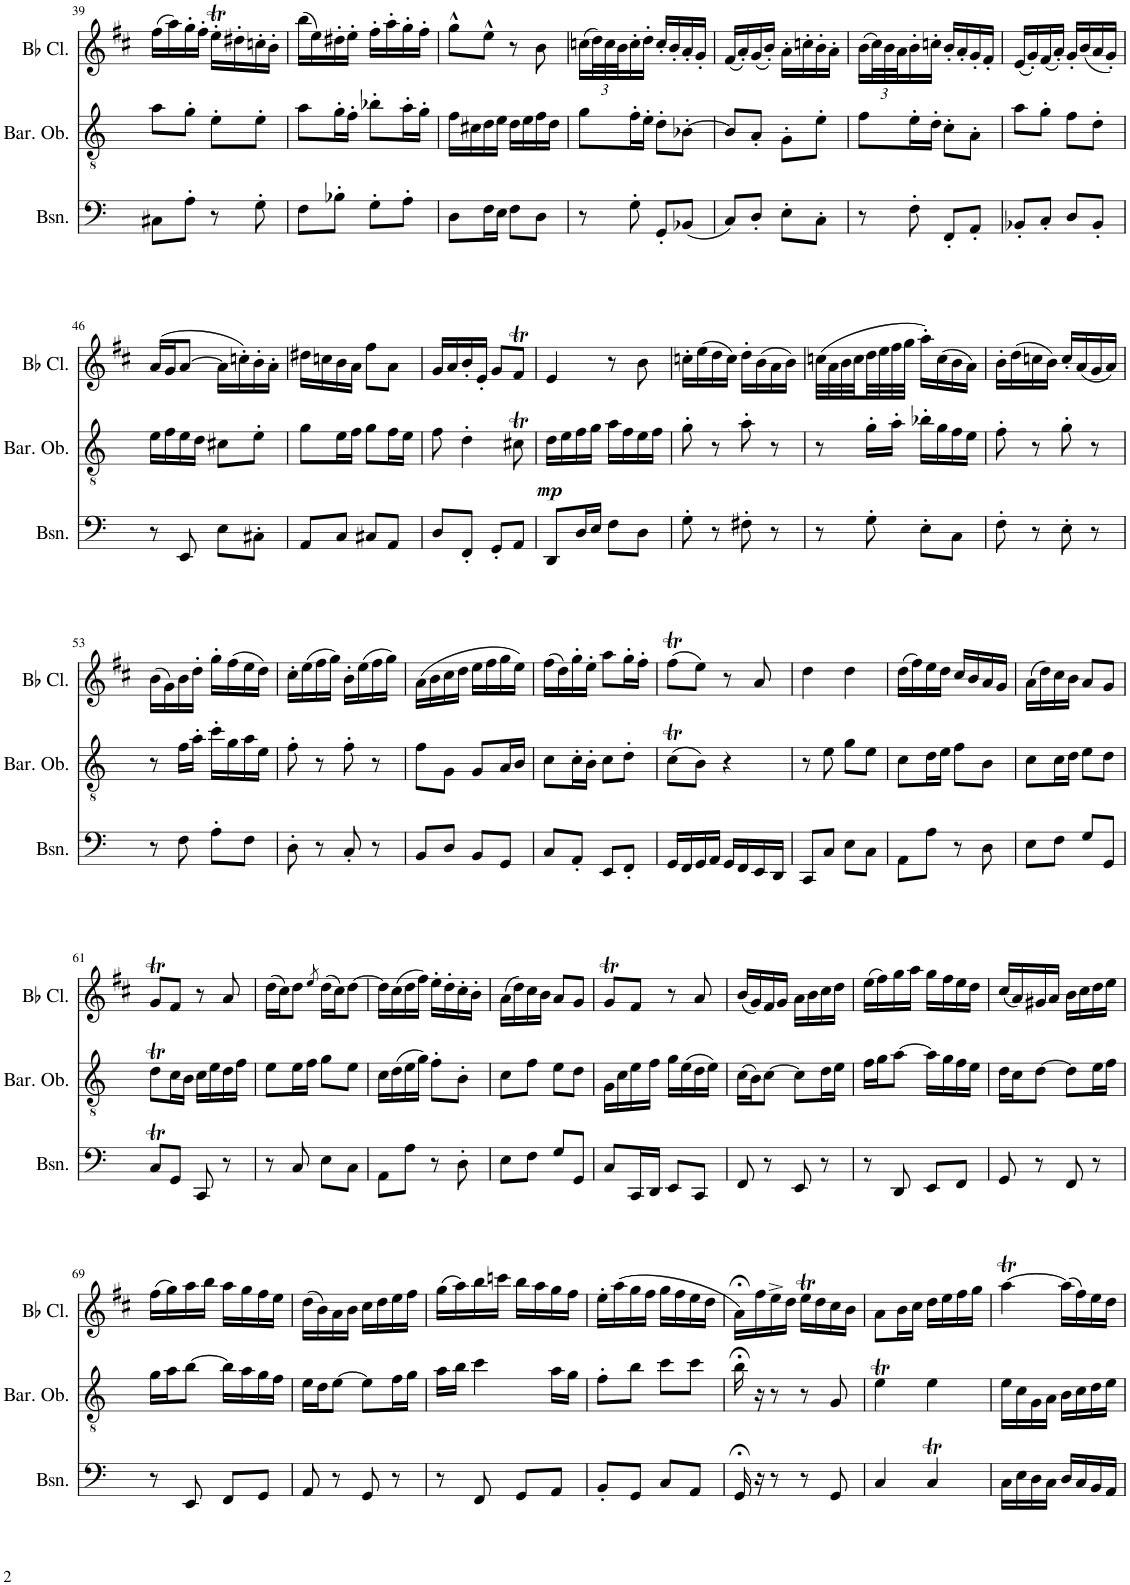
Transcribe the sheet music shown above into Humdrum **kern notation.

**kern	**kern	**dynam	**kern
*part3	*part2	*part2	*part1
*staff3	*staff2	*staff2	*staff1
*I"Bassoon	*I"Baritone Oboe	*	*I"Bb Clarinet
*I'Bsn.	*I'Bar. Ob.	*	*I'Bb Cl.
!!LO:PB:g=z
*clefF4	*clefGv2	*	*clefG2
*	*	*	*Trd1c2
*k[]	*k[]	*	*k[f#c#]
*M2/4	*M2/4	*	*M2/4
=39	=39	=39	=39
8C#X\L	8a\L	.	(16ff#\LL
.	.	.	16aa\)
8A'\J	8g'\J	.	16gg'\
.	.	.	16ff#'\JJ
8r	8e'\L	.	16eeT'\LL
.	.	.	16dd#X'\
8G'\	8e'\J	.	16ccn'\
.	.	.	16b'\JJ
=40	=40	=40	=40
8F\L	8a\L	.	(16bb\LL
.	.	.	16ee\)
8B-X'\J	16g'\L	.	16dd#X'\
.	16f'\JJ	.	16ee'\JJ
8G'\L	8b-X'\L	.	16ff#'\LL
.	.	.	16aa'\
8A'\J	16a'\L	.	16gg'\
.	16g'\JJ	.	16ff#'\JJ
=41	=41	=41	=41
8D\L	16f\LL	.	8gg^^\L
.	16c#X\	.	.
16F\L	16d\	.	8ee^^\J
16E\JJ	16e\JJ	.	.
8F\L	16d\LL	.	8r
.	16e\	.	.
8D\J	16f\	.	8b\
.	16d\JJ	.	.
=42	=42	=42	=42
8r	8g\L	.	(16ccn\LL
*	*	*	*Xbrackettup
.	.	.	48dd\L)
.	.	.	48cc\
.	.	.	48b\J
8G'\	16f'\L	.	16cc'\
.	16e'\JJ	.	16dd'\JJ
8GG'/L	8d'\L	.	16cc'/LL
.	.	.	16b'/
(8BB-X/J	[8B-X'\J	.	16a'/
.	.	.	16g'/JJ
=43	=43	=43	=43
8C/L)	8B-/L]	.	(16f#/LL
.	.	.	16a'/)
8D'/J	8A'/J	.	(16g/
.	.	.	16b'/JJ)
8E'\L	8G'\L	.	16a'\LL
.	.	.	16ccn'\
8C'\J	8e'\J	.	16b'\
.	.	.	16a'\JJ
=44	=44	=44	=44
8r	8f\L	.	(16b\LL
.	.	.	48cc#\L)
.	.	.	48b\
.	.	.	48a\J
8F'\	16e'\L	.	16b'\
.	16d'\JJ	.	16ccn'\JJ
8FF'/L	8c'\L	.	16b'/LL
.	.	.	16a'/
8AA'/J	8A'\J	.	16g'/
.	.	.	16f#'/JJ
=45	=45	=45	=45
8BB-X'/L	8a\L	.	(16e/LL
.	.	.	16g'/)
8C'/J	8g'\J	.	(16f#/
.	.	.	16a'/JJ)
8D/L	8f\L	.	16g'/LL
.	.	.	(16b/
8BB-'/J	8d'\J	.	16a/
.	.	.	16g'/JJ)
!!LO:LB:g=z
=46	=46	=46	=46
8r	16e\LL	.	(16a/LL
.	16f\	.	16g/J
8EE/	16e\	.	[8a/J
.	16d\JJ	.	.
8E\L	8c#X\L	.	16a\LL]
.	.	.	16ccn'\)
8C#X'\J	8e'\J	.	16b'\
.	.	.	16a'\JJ
=47	=47	=47	=47
8AA/L	8g\L	.	16dd#X\LL
.	.	.	16ccn\
8C/J	16e\L	.	16b\
.	16f\JJ	.	16a\JJ
8C#X/L	8g\L	.	8ff#\L
8AA/J	16f\L	.	8a\J
.	16e\JJ	.	.
=48	=48	=48	=48
8D/L	8f\	.	16g/LL
.	.	.	16a/
8FF'/J	4d'\	.	16b'/
.	.	.	16e'/JJ
8GG'/L	.	.	8g/L
8AA/J	8c#Xt\	.	8f#t/J
=49	=49	=49	=49
!	!	!LO:DY:b	!
8DD/L	16d\LL	mp	4e/
.	16e\	.	.
16D/L	16f\	.	.
16E/JJ	16g\JJ	.	.
8F\L	16a\LL	.	8r
.	16f\	.	.
8D\J	16e\	.	8b\
.	16f\JJ	.	.
=50	=50	=50	=50
8G'\	8g'\	.	16ccn'\LL
.	.	.	(16ee\
8r	8r	.	16dd\
.	.	.	16cc\JJ)
8F#X'\	8a'\	.	16dd'\LL
.	.	.	(16b\
8r	8r	.	16a\
.	.	.	16b\JJ)
=51	=51	=51	=51
8r	8r	.	(32ccn\LLL
.	.	.	32a\
.	.	.	32b\
.	.	.	32cc\
8G'\	16g'\LL	.	32dd\
.	.	.	32ee\
.	16a'\JJ	.	32ff#\
.	.	.	32gg\JJJ
8E'\L	16b-X'\LL	.	16aa'\LL)
.	16g\	.	(16cc\
8C\J	16f\	.	16b\
.	16e\JJ	.	16a\JJ)
=52	=52	=52	=52
8F'\	8f'\	.	16b'\LL
.	.	.	(16dd\
8r	8r	.	16ccn\
.	.	.	16b\JJ)
8E'\	8g'\	.	16cc'/LL
.	.	.	(16a/
8r	8r	.	16g/
.	.	.	16a/JJ)
!!LO:LB:g=z
=53	=53	=53	=53
8r	8r	.	(16b\LL
.	.	.	16g\)
8F\	16f\LL	.	16b\
.	16a'\JJ	.	16dd'\JJ
8A'\L	16cc'\LL	.	16gg'\LL
.	16g\	.	(16ff#\
8F\J	16a\	.	16ee\
.	16e\JJ	.	16dd\JJ)
=54	=54	=54	=54
8D'\	8f'\	.	16cc#'\LL
.	.	.	(16ee\
8r	8r	.	16ff#\
.	.	.	16gg\JJ)
8C'/	8f'\	.	16b'\LL
.	.	.	(16ee\
8r	8r	.	16ff#\
.	.	.	16gg\JJ)
=55	=55	=55	=55
8BB/L	8f\L	.	(16a\LL
.	.	.	16b\
8D/J	8G\J	.	16cc#\
.	.	.	16dd\JJ
8BB/L	8G/L	.	16ee\LL
.	.	.	16ff#\
8GG/J	16A/L	.	16gg\
.	16B/JJ	.	16ee\JJ)
=56	=56	=56	=56
8C/L	8c\L	.	(16ff#\LL
.	.	.	16dd\)
8AA'/J	16c'\L	.	16gg'\
.	16B'\JJ	.	16ee'\JJ
8EE/L	8c\L	.	8aa\L
8FF'/J	8d'\J	.	16gg'\L
.	.	.	16ff#'\JJ
=57	=57	=57	=57
16GG/LL	(8cT\L	.	(8ff#t\L
16FF/	.	.	.
16GG/	8B\J)	.	8ee\J)
16AA/JJ	.	.	.
16GG/LL	4r	.	8r
16FF/	.	.	.
16EE/	.	.	8a/
16DD/JJ	.	.	.
=58	=58	=58	=58
8CC/L	8r	.	4dd\
8C/J	8e\	.	.
8E\L	8g\L	.	4dd\
8C\J	8e\J	.	.
=59	=59	=59	=59
8AA\L	8c\L	.	(16dd\LL
.	.	.	16ff#\)
8A\J	16d\L	.	16ee\
.	16e\JJ	.	16dd\JJ
8r	8f\L	.	16cc#/LL
.	.	.	16b/
8D\	8B\J	.	16a/
.	.	.	16g/JJ
=60	=60	=60	=60
8E\L	8c\L	.	(16a\LL
.	.	.	16dd\)
8F\J	16c\L	.	16cc#\
.	16d\JJ	.	16b\JJ
8G/L	8e\L	.	8a/L
8GG/J	8d\J	.	8g/J
!!LO:LB:g=z
=61	=61	=61	=61
8CT/L	8dT\L	.	8gT/L
8GG/J	16c\L	.	8f#/J
.	16B\JJ	.	.
8CC/	16c\LL	.	8r
.	16e\	.	.
8r	16d\	.	8a/
.	16f\JJ	.	.
=62	=62	=62	=62
8r	8e\L	.	(16dd\LL
.	.	.	16cc#\J)
8C/	16e\L	.	8dd\J
.	16f\JJ	.	.
.	.	.	8qee/
8E\L	8g\L	.	(16dd\LL
.	.	.	16cc#\J)
8C\J	8e\J	.	[8dd\J
=63	=63	=63	=63
8AA\L	16c\LL	.	16dd\LL]
.	(16d\	.	(16cc#\
8A\J	16e\	.	16dd\
.	16g\JJ)	.	16ff#\JJ)
8r	8f'\L	.	16ee'\LL
.	.	.	16dd'\
8D'\	8B'\J	.	16cc#'\
.	.	.	16b'\JJ
=64	=64	=64	=64
8E\L	8c\L	.	(16a\LL
.	.	.	16dd\)
8F\J	8f\J	.	16cc#\
.	.	.	16b\JJ
8G/L	8e\L	.	8a/L
8GG/J	8d\J	.	8g/J
=65	=65	=65	=65
8C/L	16G\LL	.	8gT/L
.	16c\	.	.
16CC/L	16e\	.	8f#/J
16DD/JJ	16f\JJ	.	.
8EE/L	16g\LL	.	8r
.	(16e\	.	.
8CC/J	16d\	.	8a/
.	16e\JJ)	.	.
=66	=66	=66	=66
8FF/	(16c\LL	.	(16b/LL
.	16B\J)	.	16g/)
8r	[8c\J	.	16f#/
.	.	.	16g/JJ
8EE/	8c\L]	.	16a\LL
.	.	.	16b\
8r	16d\L	.	16cc#\
.	16e\JJ	.	16dd\JJ
=67	=67	=67	=67
8r	16f\LL	.	(16ee\LL
.	16g\J	.	16ff#\)
8DD/	[8a\J	.	16gg\
.	.	.	16aa\JJ
8EE/L	16a\LL]	.	16gg\LL
.	16g\	.	16ff#\
8FF/J	16f\	.	16ee\
.	16e\JJ	.	16dd\JJ
=68	=68	=68	=68
8GG/	16d\LL	.	(16cc#/LL
.	16c\J	.	16a/)
8r	[8d\J	.	16g#X/
.	.	.	16a/JJ
8FF/	8d\L]	.	16b\LL
.	.	.	16cc#\
8r	16e\L	.	16dd\
.	16f\JJ	.	16ee\JJ
!!LO:LB:g=z
=69	=69	=69	=69
8r	16g\LL	.	(16ff#\LL
.	16a\J	.	16gg\)
8EE/	[8b\J	.	16aa\
.	.	.	16bb\JJ
8FF/L	16b\LL]	.	16aa\LL
.	16a\	.	16gg\
8GG/J	16g\	.	16ff#\
.	16f\JJ	.	16ee\JJ
=70	=70	=70	=70
8AA/	16e\LL	.	(16dd\LL
.	16d\J	.	16b\)
8r	[8e\J	.	16a\
.	.	.	16b\JJ
8GG/	8e\L]	.	16cc#\LL
.	.	.	16dd\
8r	16f\L	.	16ee\
.	16g\JJ	.	16ff#\JJ
=71	=71	=71	=71
8r	16a\LL	.	(16gg\LL
.	16b\JJ	.	16aa\)
8FF/	4cc\	.	16bb\
.	.	.	16cccn\JJ
8GG/L	.	.	16bb\LL
.	.	.	16aa\
8AA/J	16a\LL	.	16gg\
.	16g\JJ	.	16ff#\JJ
=72	=72	=72	=72
8BB'/L	8f'\L	.	16ee'\LL
.	.	.	(16aa\
8GG/J	8b\J	.	16gg\
.	.	.	16ff#\JJ
8C/L	8cc\L	.	16gg\LL
.	.	.	16ff#\
8AA/J	8cc\J	.	16ee\
.	.	.	16dd\JJ
=73	=73	=73	=73
16GG;</	16b;<\	.	16a;<\LL)
16r	16r	.	16ff#\
8r	8r	.	16ee^\
.	.	.	16dd\JJ
8r	8r	.	16eeT\LL
.	.	.	16dd\
8GG/	8G/	.	16cc#\
.	.	.	16b\JJ
=74	=74	=74	=74
4C/	4et\	.	8a\L
.	.	.	16b\L
.	.	.	16cc#\JJ
4CT/	4e\	.	16dd\LL
.	.	.	16ee\
.	.	.	16ff#\
.	.	.	16gg\JJ
=75	=75	=75	=75
16C\LL	16e\LL	.	[4aaT\
16E\	16c\	.	.
16D\	16G\	.	.
16C\JJ	16A\JJ	.	.
16D/LL	16B\LL	.	(16aa\LL]
16C/	16c\	.	16ff#\)
16BB/	16d\	.	16ee\
16AA/JJ	16e\JJ	.	16dd\JJ
=	=	=	=
*-	*-	*-	*-
